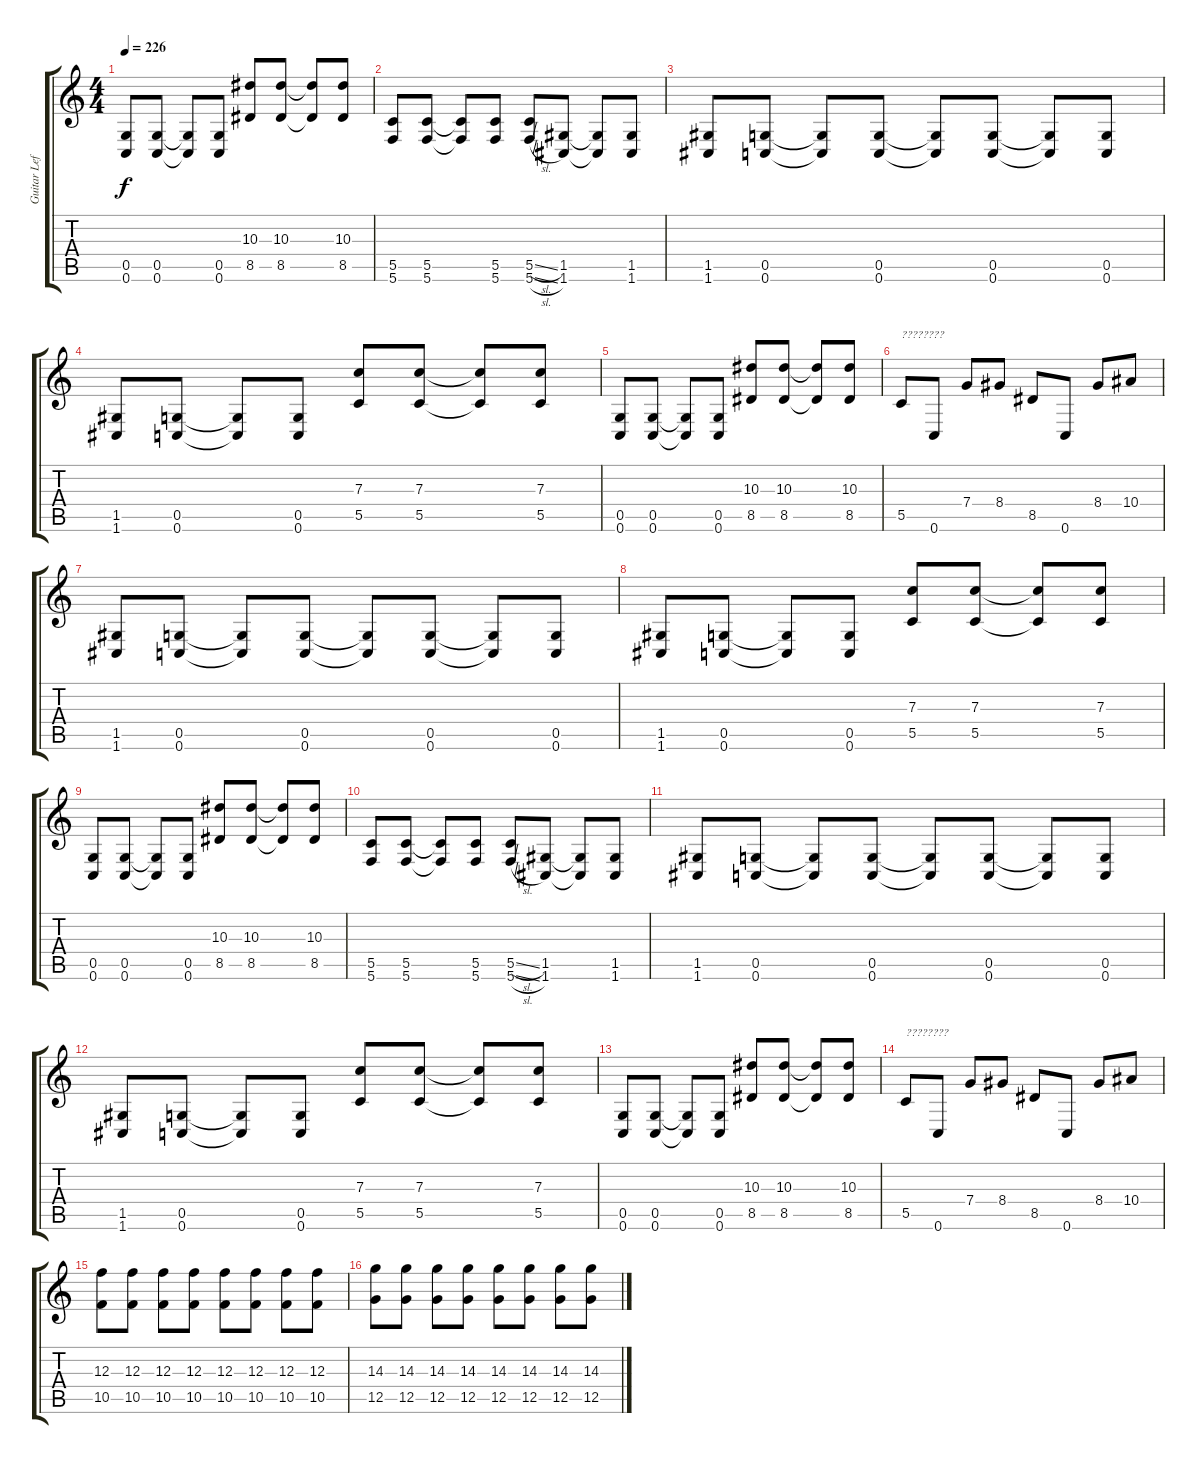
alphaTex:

\track ("Guitar Left" "Guitar Lef") {instrument distortionguitar}
\staff {score tabs}
\tuning (D4 A3 F3 C3 G2 C2) {hide}
\ts (4 4)
\tempo 226
\clef g2
\ks c
(0.5 0.6).8{dy f} (0.5 0.6).8 (0.5{t} 0.6{t}).8 (0.5 0.6).8 (10.3 8.5).8 (10.3 8.5).8 (10.3{t} 8.5{t}).8 (10.3 8.5).8 |
(5.5 5.6).8 (5.5 5.6).8 (5.5{t} 5.6{t}).8 (5.5 5.6).8 (5.5{sl} 5.6{sl}).8 (1.5 1.6).8 (1.5{t} 1.6{t}).8 (1.5 1.6).8 |
(1.5 1.6).8 (0.5 0.6).8 (0.5{t} 0.6{t}).8 (0.5 0.6).8 (0.5{t} 0.6{t}).8 (0.5 0.6).8 (0.5{t} 0.6{t}).8 (0.5 0.6).8 |
(1.5 1.6).8 (0.5 0.6).8 (0.5{t} 0.6{t}).8 (0.5 0.6).8 (7.3 5.5).8 (7.3 5.5).8 (7.3{t} 5.5{t}).8 (7.3 5.5).8 |
(0.5 0.6).8 (0.5 0.6).8 (0.5{t} 0.6{t}).8 (0.5 0.6).8 (10.3 8.5).8 (10.3 8.5).8 (10.3{t} 8.5{t}).8 (10.3 8.5).8 |
5.5.8{txt "????????"} 0.6.8 7.4.8 8.4.8 8.5.8 0.6.8 8.4.8 10.4.8 |
(1.5 1.6).8 (0.5 0.6).8 (0.5{t} 0.6{t}).8 (0.5 0.6).8 (0.5{t} 0.6{t}).8 (0.5 0.6).8 (0.5{t} 0.6{t}).8 (0.5 0.6).8 |
(1.5 1.6).8 (0.5 0.6).8 (0.5{t} 0.6{t}).8 (0.5 0.6).8 (7.3 5.5).8 (7.3 5.5).8 (7.3{t} 5.5{t}).8 (7.3 5.5).8 |
(0.5 0.6).8 (0.5 0.6).8 (0.5{t} 0.6{t}).8 (0.5 0.6).8 (10.3 8.5).8 (10.3 8.5).8 (10.3{t} 8.5{t}).8 (10.3 8.5).8 |
(5.5 5.6).8 (5.5 5.6).8 (5.5{t} 5.6{t}).8 (5.5 5.6).8 (5.5{sl} 5.6{sl}).8 (1.5 1.6).8 (1.5{t} 1.6{t}).8 (1.5 1.6).8 |
(1.5 1.6).8 (0.5 0.6).8 (0.5{t} 0.6{t}).8 (0.5 0.6).8 (0.5{t} 0.6{t}).8 (0.5 0.6).8 (0.5{t} 0.6{t}).8 (0.5 0.6).8 |
(1.5 1.6).8 (0.5 0.6).8 (0.5{t} 0.6{t}).8 (0.5 0.6).8 (7.3 5.5).8 (7.3 5.5).8 (7.3{t} 5.5{t}).8 (7.3 5.5).8 |
(0.5 0.6).8 (0.5 0.6).8 (0.5{t} 0.6{t}).8 (0.5 0.6).8 (10.3 8.5).8 (10.3 8.5).8 (10.3{t} 8.5{t}).8 (10.3 8.5).8 |
5.5.8{txt "????????"} 0.6.8 7.4.8 8.4.8 8.5.8 0.6.8 8.4.8 10.4.8 |
(12.3 10.5).8 (12.3 10.5).8 (12.3 10.5).8 (12.3 10.5).8 (12.3 10.5).8 (12.3 10.5).8 (12.3 10.5).8 (12.3 10.5).8 |
(14.3 12.5).8 (14.3 12.5).8 (14.3 12.5).8 (14.3 12.5).8 (14.3 12.5).8 (14.3 12.5).8 (14.3 12.5).8 (14.3 12.5).8
